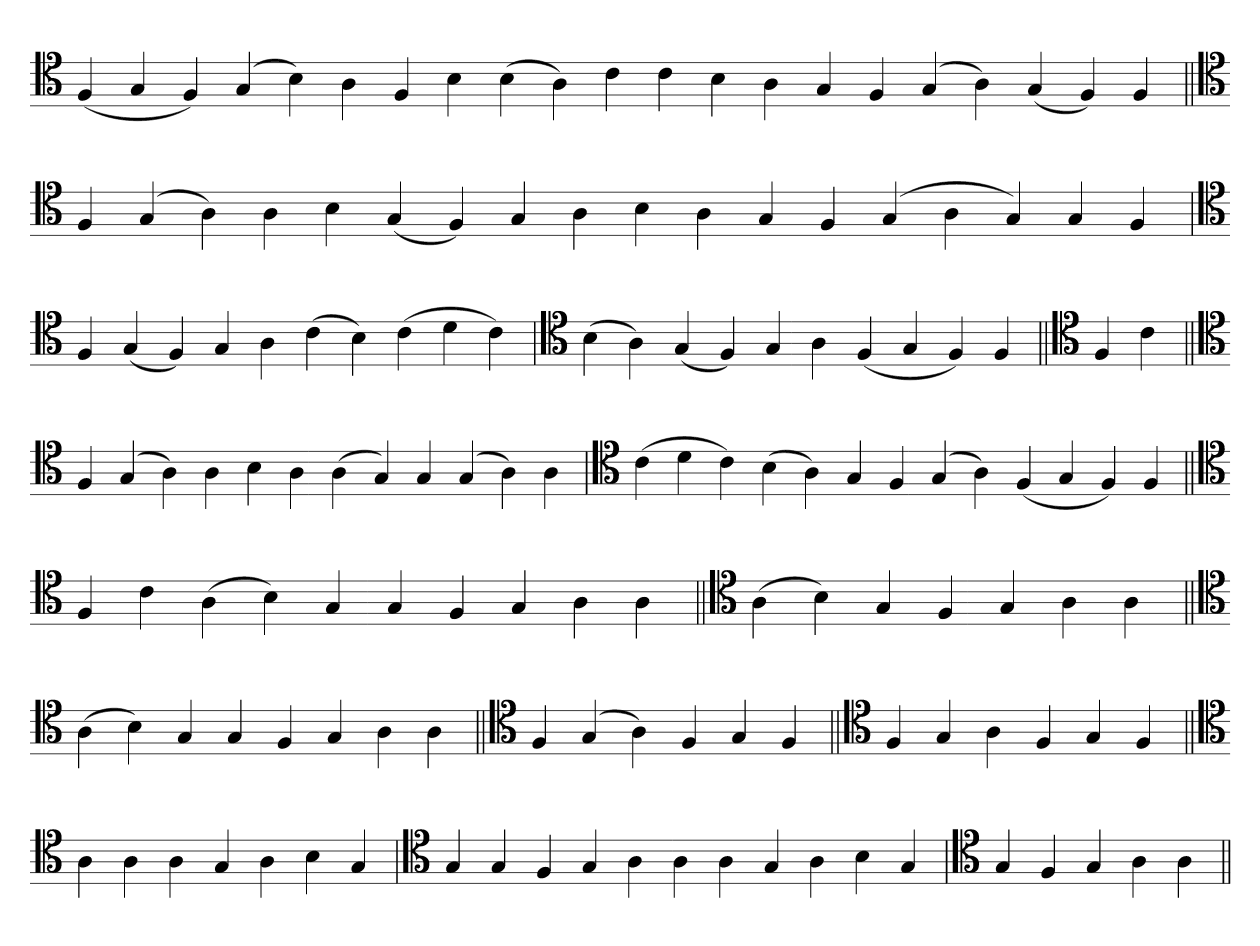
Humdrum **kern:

**kern
*part1
*staff1
*clefC4
=
(4F
4G
4F)
(4G
4B)
4A
4F
4B
(4B
4A)
4c
4c
4B
4A
4G
4F
(4G
4A)
(4G
4F)
4F
=||
*clefC4
4F
(4G
4A)
4A
4B
(4G
4F)
4G
4A
4B
4A
4G
4F
(4G
4A
4G)
4G
4F
='
*clefC4
4F
(4G
4F)
4G
4A
(4c
4B)
(4c
4d
4c)
=`
*clefC4
(4B
4A)
(4G
4F)
4G
4A
(4F
4G
4F)
4F
=||
*clefC4
4F
4c
=||
*clefC4
4F
(4G
4A)
4A
4B
4A
(4A
4G)
4G
(4G
4A)
4A
='
*clefC4
(4c
4d
4c)
(4B
4A)
4G
4F
(4G
4A)
(4F
4G
4F)
4F
=||
*clefC4
4F
4c
(4A
4B)
4G
4G
4F
4G
4A
4A
=||
*clefC4
(4A
4B)
4G
4F
4G
4A
4A
=||
*clefC4
(4A
4B)
4G
4G
4F
4G
4A
4A
=||
*clefC4
4F
(4G
4A)
4F
4G
4F
=||
*clefC4
4F
4G
4A
4F
4G
4F
=||
*clefC4
4A
4A
4A
4G
4A
4B
4G
=
*clefC4
4G
4G
4F
4G
4A
4A
4A
4G
4A
4B
4G
=
*clefC4
4G
4F
4G
4A
4A
=||
*-
